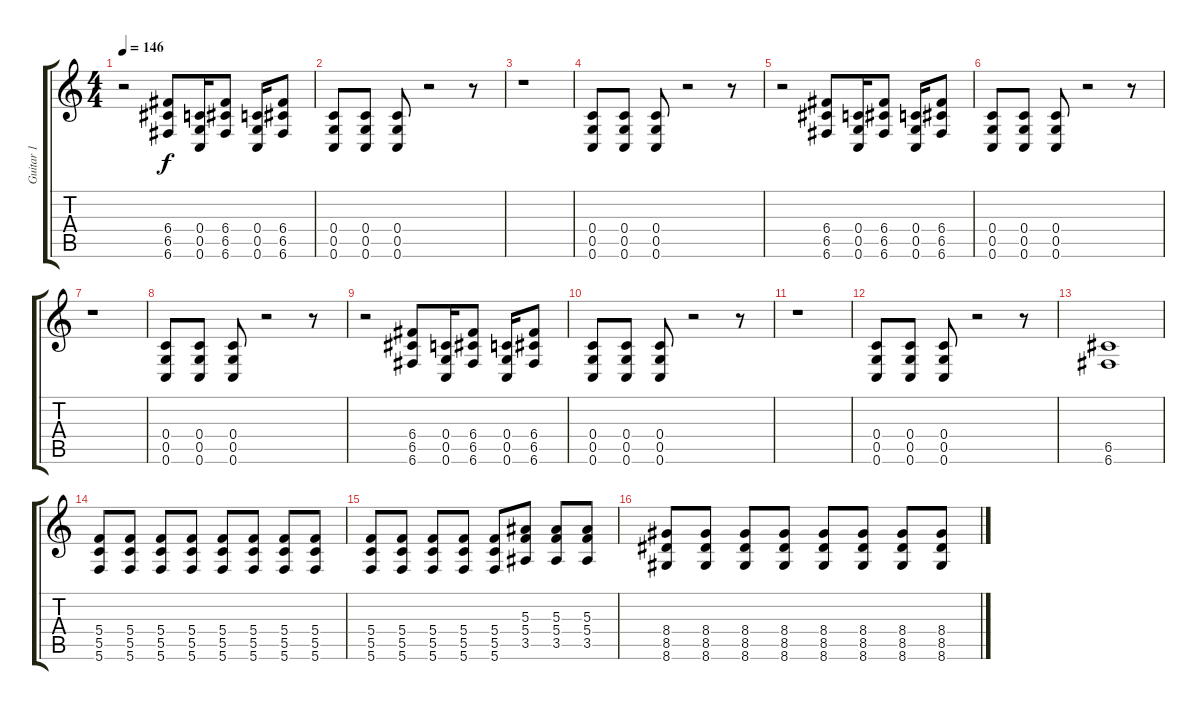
\track ("Guitar 1" "Guitar 1") {instrument distortionguitar}
\staff {score tabs}
\tuning (D4 A3 F3 C3 G2 C2) {hide}
\ts (4 4)
\tempo 146
\clef g2
\ks c
r.2{dy f} (6.4 6.5 6.6).8 (0.4 0.5 0.6).16 (6.4 6.5 6.6).8 (0.4 0.5 0.6).16 (6.4 6.5 6.6).8 |
(0.4 0.5 0.6).8 (0.4 0.5 0.6).8 (0.4 0.5 0.6).8 r.2 r.8 |
r.1 |
(0.4 0.5 0.6).8 (0.4 0.5 0.6).8 (0.4 0.5 0.6).8 r.2 r.8 |
r.2 (6.4 6.5 6.6).8 (0.4 0.5 0.6).16 (6.4 6.5 6.6).8 (0.4 0.5 0.6).16 (6.4 6.5 6.6).8 |
(0.4 0.5 0.6).8 (0.4 0.5 0.6).8 (0.4 0.5 0.6).8 r.2 r.8 |
r.1 |
(0.4 0.5 0.6).8 (0.4 0.5 0.6).8 (0.4 0.5 0.6).8 r.2 r.8 |
r.2 (6.4 6.5 6.6).8 (0.4 0.5 0.6).16 (6.4 6.5 6.6).8 (0.4 0.5 0.6).16 (6.4 6.5 6.6).8 |
(0.4 0.5 0.6).8 (0.4 0.5 0.6).8 (0.4 0.5 0.6).8 r.2 r.8 |
r.1 |
(0.4 0.5 0.6).8 (0.4 0.5 0.6).8 (0.4 0.5 0.6).8 r.2 r.8 |
(6.5 6.6).1 |
(5.4 5.5 5.6).8 (5.4 5.5 5.6).8 (5.4 5.5 5.6).8 (5.4 5.5 5.6).8 (5.4 5.5 5.6).8 (5.4 5.5 5.6).8 (5.4 5.5 5.6).8 (5.4 5.5 5.6).8 |
(5.4 5.5 5.6).8 (5.4 5.5 5.6).8 (5.4 5.5 5.6).8 (5.4 5.5 5.6).8 (5.4 5.5 5.6).8 (5.3 5.4 3.5).8 (5.3 5.4 3.5).8 (5.3 5.4 3.5).8 |
(8.4 8.5 8.6).8 (8.4 8.5 8.6).8 (8.4 8.5 8.6).8 (8.4 8.5 8.6).8 (8.4 8.5 8.6).8 (8.4 8.5 8.6).8 (8.4 8.5 8.6).8 (8.4 8.5 8.6).8
